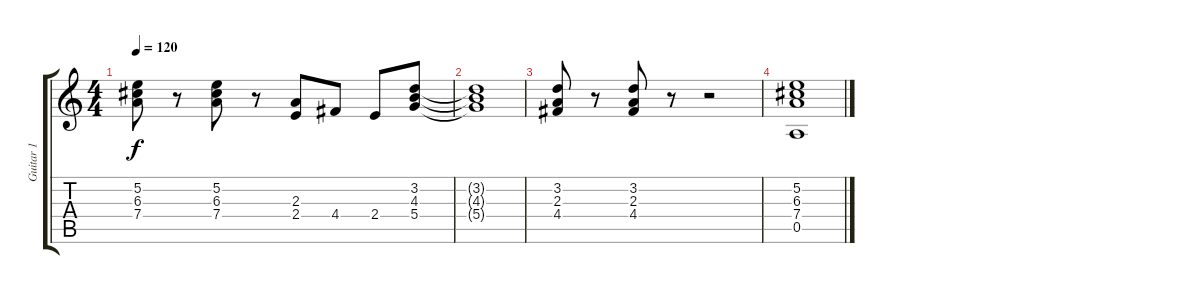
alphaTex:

\track ("Guitar 1" "Guitar 1") {instrument distortionguitar}
\staff {score tabs}
\tuning (E4 B3 G3 D3 A2 E2) {hide}
\ts (4 4)
\tempo 120
\clef g2
\ks c
(5.2 6.3 7.4).8{dy f} r.8 (5.2 6.3 7.4).8 r.8 (2.3 2.4).8 4.4.8 2.4.8 (3.2 4.3 5.4).8 |
(3.2{t} 4.3{t} 5.4{t}).1 |
(3.2 2.3 4.4).8 r.8 (3.2 2.3 4.4).8 r.8 r.2 |
(5.2 6.3 7.4 0.5).1
